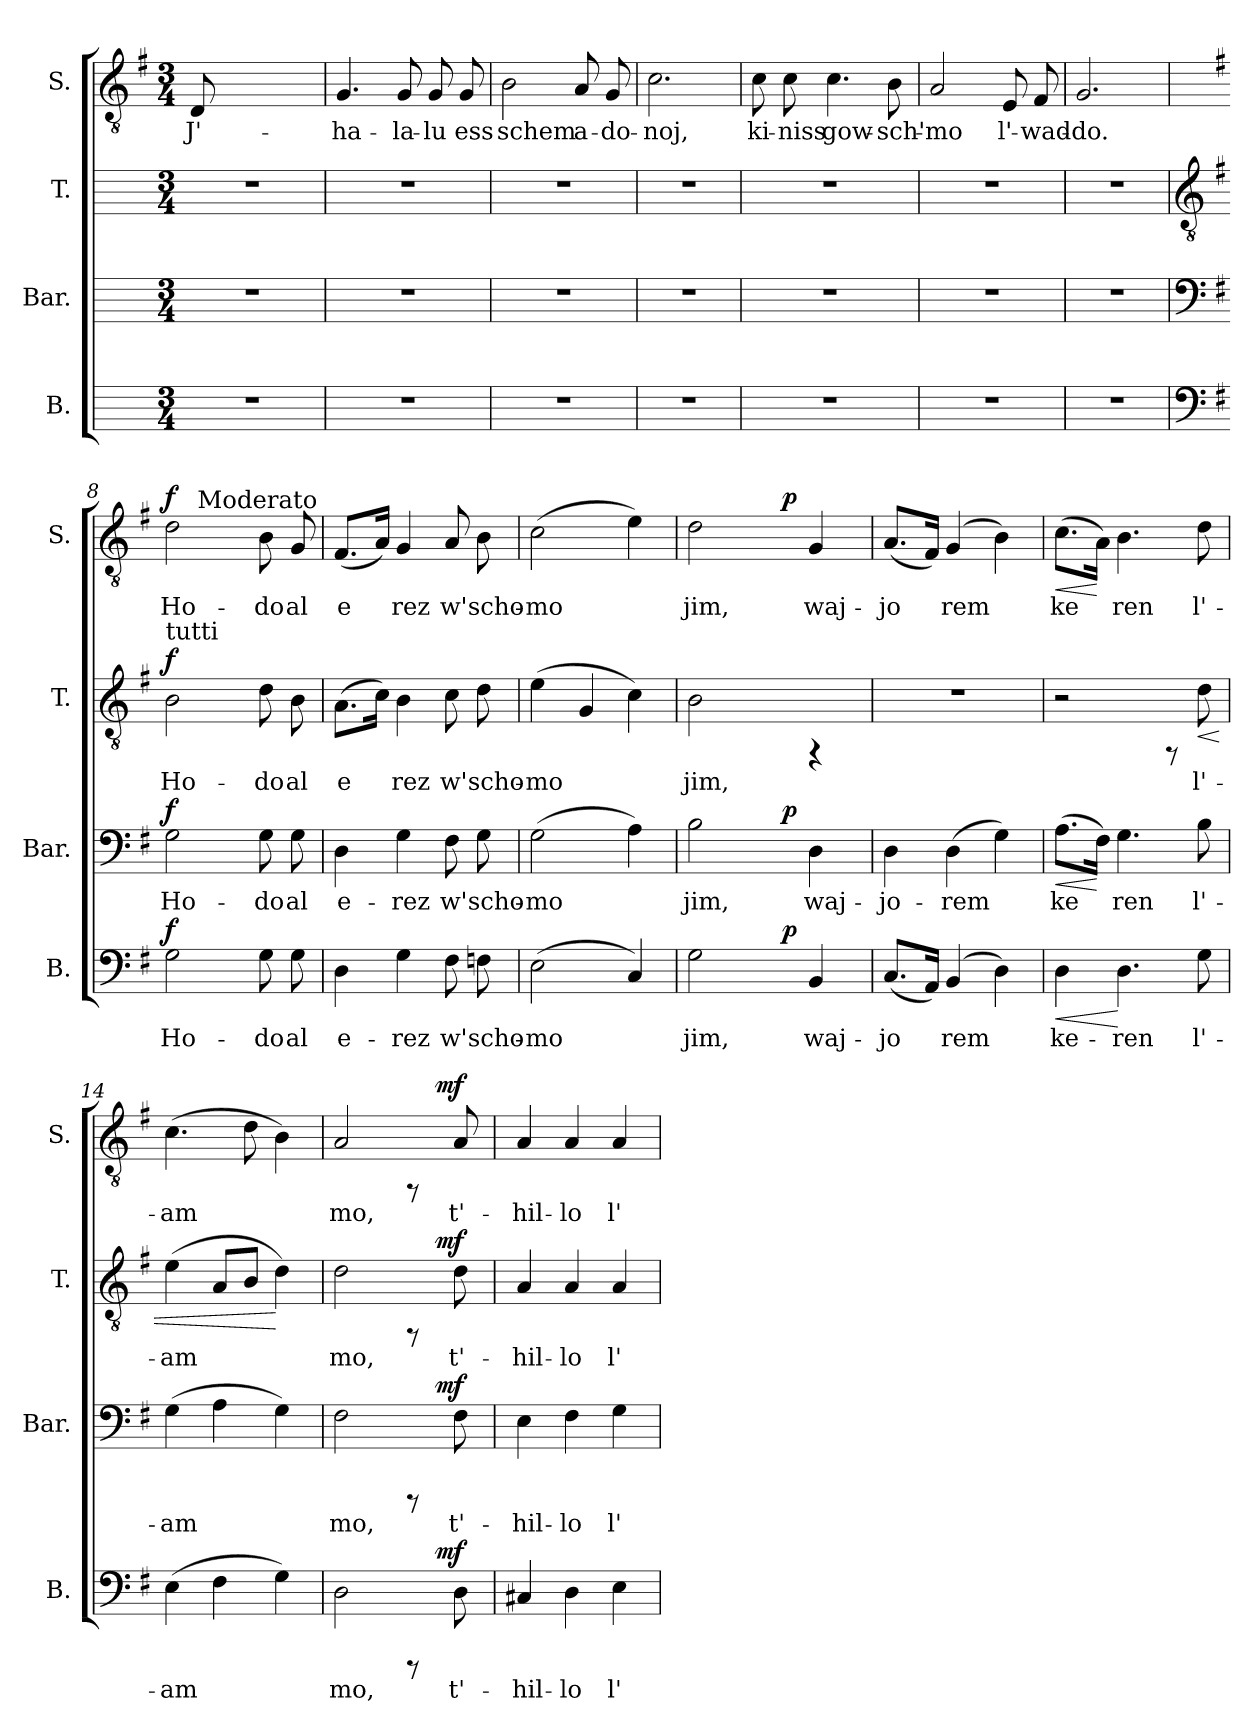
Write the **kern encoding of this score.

**kern	**text	**dynam	**kern	**text	**dynam	**kern	**text	**dynam	**kern	**text	**dynam
*part4	*part4	*part4	*part3	*part3	*part3	*part2	*part2	*part2	*part1	*part1	*part1
*staff4	*staff4	*staff4	*staff3	*staff3	*staff3	*staff2	*staff2	*staff2	*staff1	*staff1	*staff1
*I"B.	*	*	*I"Bar.	*	*	*I"T.	*	*	*I"S.	*	*
*I'B.	*	*	*I'Bar.	*	*	*I'T.	*	*	*I'S.	*	*
!!LO:PB:g=z
*stria5	*	*	*stria5	*	*	*stria5	*	*	*stria5	*	*
*	*	*	*	*	*	*	*	*	*clefGv2	*	*
*k[]	*	*	*k[]	*	*	*k[]	*	*	*k[f#]	*	*
*C:	*	*	*C:	*	*	*C:	*	*	*G:	*	*
*M3/4	*	*	*M3/4	*	*	*M3/4	*	*	*M3/4	*	*
=1	=1	=1	=1	=1	=1	=1	=1	=1	=1	=1	=1
!	!	!	!	!	!	!	!	!	!	!LO:LY:b:cj	!
2.r	.	.	2.r	.	.	2.r	.	.	8D/	J'-	.
.	.	.	.	.	.	.	.	.	2ryy	.	.
.	.	.	.	.	.	.	.	.	8ryy	.	.
=2	=2	=2	=2	=2	=2	=2	=2	=2	=2	=2	=2
!	!	!	!	!	!	!	!	!	!	!LO:LY:b:cj	!
2.r	.	.	2.r	.	.	2.r	.	.	4.G/	-ha-	.
!	!	!	!	!	!	!	!	!	!	!LO:LY:b:cj	!
.	.	.	.	.	.	.	.	.	8G/	-la-	.
!	!	!	!	!	!	!	!	!	!	!LO:LY:b:cj	!
.	.	.	.	.	.	.	.	.	8G/	-lu	.
!	!	!	!	!	!	!	!	!	!	!LO:LY:b:cj	!
.	.	.	.	.	.	.	.	.	8G/	ess	.
=3	=3	=3	=3	=3	=3	=3	=3	=3	=3	=3	=3
!	!	!	!	!	!	!	!	!	!	!LO:LY:b:cj	!
2.r	.	.	2.r	.	.	2.r	.	.	2B\	schem	.
!	!	!	!	!	!	!	!	!	!	!LO:LY:b:cj	!
.	.	.	.	.	.	.	.	.	8A/	a-	.
!	!	!	!	!	!	!	!	!	!	!LO:LY:b:cj	!
.	.	.	.	.	.	.	.	.	8G/	-do-	.
=4	=4	=4	=4	=4	=4	=4	=4	=4	=4	=4	=4
!	!	!	!	!	!	!	!	!	!	!LO:LY:b:cj	!
2.r	.	.	2.r	.	.	2.r	.	.	2.c\	-noj,	.
=5	=5	=5	=5	=5	=5	=5	=5	=5	=5	=5	=5
!	!	!	!	!	!	!	!	!	!	!LO:LY:b:cj	!
2.r	.	.	2.r	.	.	2.r	.	.	8c\	ki-	.
!	!	!	!	!	!	!	!	!	!	!LO:LY:b:cj	!
.	.	.	.	.	.	.	.	.	8c\	-niss	.
!	!	!	!	!	!	!	!	!	!	!LO:LY:b:cj	!
.	.	.	.	.	.	.	.	.	4.c\	gow-	.
!	!	!	!	!	!	!	!	!	!	!LO:LY:b:cj	!
.	.	.	.	.	.	.	.	.	8B\	-sch'-	.
=6	=6	=6	=6	=6	=6	=6	=6	=6	=6	=6	=6
!	!	!	!	!	!	!	!	!	!	!LO:LY:b:cj	!
2.r	.	.	2.r	.	.	2.r	.	.	2A/	-mo	.
!	!	!	!	!	!	!	!	!	!	!LO:LY:b:cj	!
.	.	.	.	.	.	.	.	.	8E/	l'-	.
!	!	!	!	!	!	!	!	!	!	!LO:LY:b:cj	!
.	.	.	.	.	.	.	.	.	8F#/	-wad-	.
=7	=7	=7	=7	=7	=7	=7	=7	=7	=7	=7	=7
!	!	!	!	!	!	!	!	!	!	!LO:LY:b:cj	!
2.r	.	.	2.r	.	.	2.r	.	.	2.G/	-do.	.
!!LO:LB:g=z
=8	=8	=8	=8	=8	=8	=8	=8	=8	=8	=8	=8
*clefF4	*	*	*clefF4	*	*	*clefGv2	*	*	*	*	*
*k[f#]	*	*	*k[f#]	*	*	*k[f#]	*	*	*	*	*
*G:	*	*	*G:	*	*	*G:	*	*	*	*	*
!	!	!	!	!	!	!LO:TX:a:t=tutti	!	!	!	!	!
!	!LO:LY:b:cj	!LO:DY:a	!	!LO:LY:b:cj	!LO:DY:a	!	!LO:LY:b:cj	!LO:DY:a	!	!LO:LY:b:cj	!LO:DY:a
*	*	*	*	*	*	*	*	*	*^	*	*
2G\	Ho-	f	2G\	Ho-	f	2B\	Ho-	f	2d\	8ryy	Ho-	f
!	!	!	!	!	!	!	!	!	!	!LO:TX:a:t=Moderato	!	!
.	.	.	.	.	.	.	.	.	.	2ryy	.	.
!	!LO:LY:b:cj	!	!	!LO:LY:b:cj	!	!	!LO:LY:b:cj	!	!	!	!LO:LY:b:cj	!
8G\	-do	.	8G\	-do	.	8d\	-do	.	8B\	.	-do	.
!	!LO:LY:b:cj	!	!	!LO:LY:b:cj	!	!	!LO:LY:b:cj	!	!	!	!LO:LY:b:cj	!
8G\	al	.	8G\	al	.	8B\	al	.	8G/	8ryy	al	.
=9	=9	=9	=9	=9	=9	=9	=9	=9	=9	=9	=9	=9
!	!LO:LY:b:cj	!	!	!LO:LY:b:cj	!	!	!LO:LY:b:cj	!	!	!	!LO:LY:b:cj	!
*	*	*	*	*	*	*	*	*	*v	*v	*	*
4D\	e-	.	4D\	e-	.	(>8.A\L	e-	.	(<8.F#/L	e-	.
!	!	!	!	!	!	!	!LO:LY:b:cj	!	!	!LO:LY:b:cj	!
.	.	.	.	.	.	16c\J)	--	.	16A/J)	--	.
!	!LO:LY:b:cj	!	!	!LO:LY:b:cj	!	!	!LO:LY:b:cj	!	!	!LO:LY:b:cj	!
4G\	-rez	.	4G\	-rez	.	4B\	-rez	.	4G/	-rez	.
!	!LO:LY:b:cj	!	!	!LO:LY:b:cj	!	!	!LO:LY:b:cj	!	!	!LO:LY:b:cj	!
8F#\	w'	.	8F#\	w'	.	8c\	w'	.	8A/	w'	.
!	!LO:LY:b:cj	!	!	!LO:LY:b:cj	!	!	!LO:LY:b:cj	!	!	!LO:LY:b:cj	!
8Fn\	scho-	.	8G\	scho-	.	8d\	scho-	.	8B\	scho-	.
=10	=10	=10	=10	=10	=10	=10	=10	=10	=10	=10	=10
!	!LO:LY:b:cj	!	!	!LO:LY:b:cj	!	!	!LO:LY:b:cj	!	!	!LO:LY:b:cj	!
(>2E\	-mo-	.	(>2G\	-mo-	.	(>4e\	-mo-	.	(>2c\	-mo-	.
!	!	!	!	!	!	!	!LO:LY:b:cj	!	!	!	!
.	.	.	.	.	.	4G/	--	.	.	.	.
!	!LO:LY:b:cj	!	!	!LO:LY:b:cj	!	!	!LO:LY:b:cj	!	!	!LO:LY:b:cj	!
4C/)	--	.	4A\)	--	.	4c\)	--	.	4e\)	--	.
=11	=11	=11	=11	=11	=11	=11	=11	=11	=11	=11	=11
!	!LO:LY:b:cj	!	!	!LO:LY:b:cj	!	!	!LO:LY:b:cj	!	!	!LO:LY:b:cj	!
*^	*	*	*^	*	*	*	*	*	*^	*	*
2G\	4ryy	-jim,	.	2B\	4ryy	-jim,	.	2B\	-jim,	.	2d\	4ryy	-jim,	.
.	8ryy	.	.	.	8ryy	.	.	.	.	.	.	8ryy	.	.
.	32ryy	.	.	.	32ryy	.	.	.	.	.	.	32ryy	.	.
!	!	!	!LO:DY:a	!	!	!	!LO:DY:a	!	!	!	!	!	!	!LO:DY:a
.	4ryy	.	p	.	4ryy	.	p	.	.	.	.	4ryy	.	p
!	!	!LO:LY:b:cj	!	!	!	!LO:LY:b:cj	!	!	!	!	!	!	!LO:LY:b:cj	!
4BB/	.	waj-	.	4D\	.	waj-	.	4rFF	.	.	4G/	.	waj-	.
.	16.ryy	.	.	.	16.ryy	.	.	.	.	.	.	16.ryy	.	.
=12	=12	=12	=12	=12	=12	=12	=12	=12	=12	=12	=12	=12	=12	=12
!	!	!LO:LY:b:cj	!	!	!	!LO:LY:b:cj	!	!	!	!	!	!	!LO:LY:b:cj	!
*v	*v	*	*	*	*	*	*	*	*	*	*v	*v	*	*
*	*	*	*v	*v	*	*	*	*	*	*	*	*
(<8.C/L	-jo-	.	4D\	-jo-	.	2.r	.	.	(<8.A/L	-jo-	.
!	!LO:LY:b:cj	!	!	!	!	!	!	!	!	!LO:LY:b:cj	!
16AA/J)	--	.	.	.	.	.	.	.	16F#/J)	--	.
!	!LO:LY:b:cj	!	!	!LO:LY:b:cj	!	!	!	!	!	!LO:LY:b:cj	!
(>4BB/	-rem	.	(>4D\	-rem	.	.	.	.	(>4G/	-rem	.
!	!LO:LY:b:cj	!	!	!LO:LY:b:cj	!	!	!	!	!	!LO:LY:b:cj	!
4D\)	.	.	4G\)	.	.	.	.	.	4B\)	.	.
=13	=13	=13	=13	=13	=13	=13	=13	=13	=13	=13	=13
!	!LO:LY:b:cj	!LO:HP:b	!	!LO:LY:b:cj	!LO:HP:b	!	!	!	!	!LO:LY:b:cj	!LO:HP:b
4D\	ke-	<	(>8.A\L	ke-	<	2r	.	.	(>8.c\L	ke-	<
!	!	!	!	!LO:LY:b:cj	!	!	!	!	!	!LO:LY:b:cj	!
.	.	.	16F#\J)	--	[	.	.	.	16A\J)	--	[
!	!LO:LY:b:cj	!	!	!LO:LY:b:cj	!	!	!	!	!	!LO:LY:b:cj	!
4.D\	-ren	[	4.G\	-ren	.	.	.	.	4.B\	-ren	.
.	.	.	.	.	.	8rFF	.	.	.	.	.
!	!LO:LY:b:cj	!	!	!LO:LY:b:cj	!	!	!LO:LY:b:cj	!LO:HP:b	!	!LO:LY:b:cj	!
8G\	l'-	.	8B\	l'-	.	8d\	l'-	<	8d\	l'-	.
=14	=14	=14	=14	=14	=14	=14	=14	=14	=14	=14	=14
!	!LO:LY:b:cj	!	!	!LO:LY:b:cj	!	!	!LO:LY:b:cj	!	!	!LO:LY:b:cj	!
(>4E\	-am-	.	(>4G\	-am-	.	(>4e\	-am-	.	(>4.c\	-am-	.
!	!LO:LY:b:cj	!	!	!LO:LY:b:cj	!	!	!LO:LY:b:cj	!	!	!	!
4F#\	--	.	4A\	--	.	8A/L	--	.	.	.	.
!	!	!	!	!	!	!	!LO:LY:b:cj	!	!	!LO:LY:b:cj	!
.	.	.	.	.	.	8B/J	--	.	8d\	--	.
!	!LO:LY:b:cj	!	!	!LO:LY:b:cj	!	!	!LO:LY:b:cj	!	!	!LO:LY:b:cj	!
4G\)	--	.	4G\)	--	.	4d\)	--	[	4B\)	--	.
=15	=15	=15	=15	=15	=15	=15	=15	=15	=15	=15	=15
!	!LO:LY:b:cj	!	!	!LO:LY:b:cj	!	!	!LO:LY:b:cj	!	!	!LO:LY:b:cj	!
*^	*	*	*^	*	*	*^	*	*	*^	*	*
2D\	2ryy	-mo,	.	2F#\	2ryy	-mo,	.	2d\	2ryy	-mo,	.	2A/	2ryy	-mo,	.
8rCCC	16ryy	.	.	8rCCC	16ryy	.	.	8rFF	16ryy	.	.	8rFF	16ryy	.	.
.	64ryy	.	.	.	64ryy	.	.	.	64ryy	.	.	.	64ryy	.	.
!	!	!	!LO:DY:a	!	!	!	!LO:DY:a	!	!	!	!LO:DY:a	!	!	!	!LO:DY:a
.	8ryy	.	mf	.	8ryy	.	mf	.	8ryy	.	mf	.	8ryy	.	mf
!	!	!LO:LY:b:cj	!	!	!	!LO:LY:b:cj	!	!	!	!LO:LY:b:cj	!	!	!	!LO:LY:b:cj	!
8D\	.	t'-	.	8F#\	.	t'-	.	8d\	.	t'-	.	8A/	.	t'-	.
.	32.ryy	.	.	.	32.ryy	.	.	.	32.ryy	.	.	.	32.ryy	.	.
!!LO:PB:g=z
=16	=16	=16	=16	=16	=16	=16	=16	=16	=16	=16	=16	=16	=16	=16	=16
!	!	!LO:LY:b:cj	!	!	!	!LO:LY:b:cj	!	!	!	!LO:LY:b:cj	!	!	!	!LO:LY:b:cj	!
*v	*v	*	*	*	*	*	*	*v	*v	*	*	*v	*v	*	*
*	*	*	*v	*v	*	*	*	*	*	*	*	*
4C#X/	-hil-	.	4E\	-hil-	.	4A/	-hil-	.	4A/	-hil-	.
!	!LO:LY:b:cj	!	!	!LO:LY:b:cj	!	!	!LO:LY:b:cj	!	!	!LO:LY:b:cj	!
4D\	-lo	.	4F#\	-lo	.	4A/	-lo	.	4A/	-lo	.
!	!LO:LY:b:cj	!	!	!LO:LY:b:cj	!	!	!LO:LY:b:cj	!	!	!LO:LY:b:cj	!
4E\	l'-	.	4G\	l'-	.	4A/	l'-	.	4A/	l'-	.
=	=	=	=	=	=	=	=	=	=	=	=
*-	*-	*-	*-	*-	*-	*-	*-	*-	*-	*-	*-
